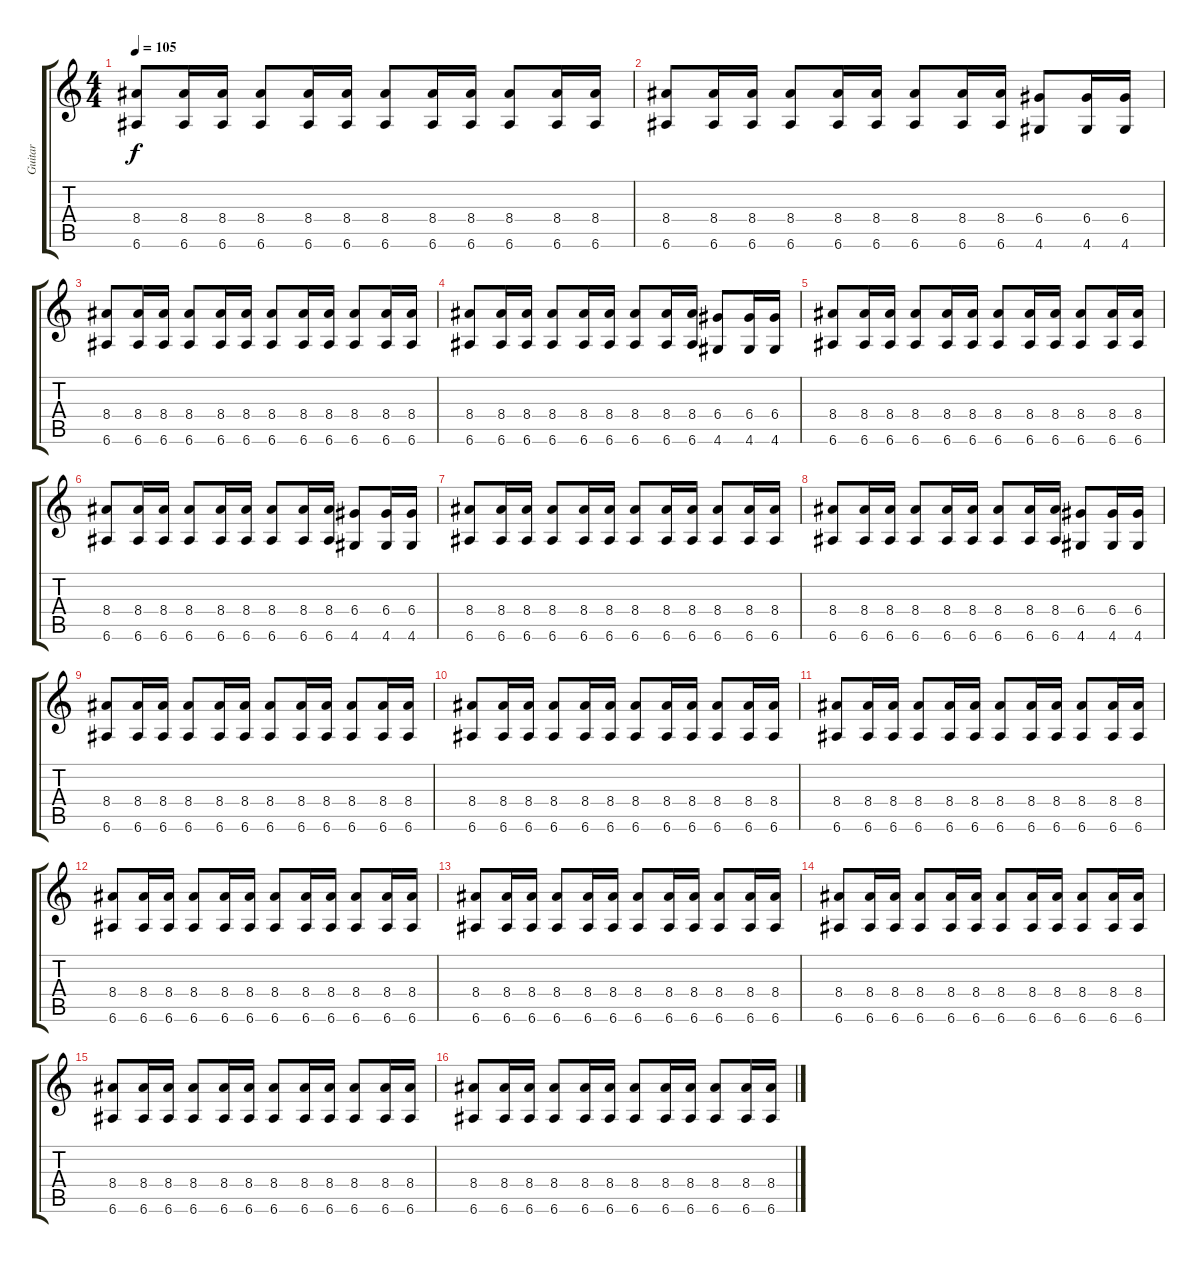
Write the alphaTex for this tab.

\track ("Guitar" "Guitar") {instrument overdrivenguitar}
\staff {score tabs}
\tuning (E4 B3 G3 D3 A2 E2) {hide}
\ts (4 4)
\tempo 105
\clef g2
\ks c
(8.4 6.6).8{dy f volume 11} (8.4 6.6).16 (8.4 6.6).16 (8.4 6.6).8 (8.4 6.6).16 (8.4 6.6).16 (8.4 6.6).8 (8.4 6.6).16 (8.4 6.6).16 (8.4 6.6).8 (8.4 6.6).16 (8.4 6.6).16 |
(8.4 6.6).8 (8.4 6.6).16 (8.4 6.6).16 (8.4 6.6).8 (8.4 6.6).16 (8.4 6.6).16 (8.4 6.6).8 (8.4 6.6).16 (8.4 6.6).16 (6.4 4.6).8 (6.4 4.6).16 (6.4 4.6).16 |
(8.4 6.6).8{volume 11} (8.4 6.6).16 (8.4 6.6).16 (8.4 6.6).8 (8.4 6.6).16 (8.4 6.6).16 (8.4 6.6).8 (8.4 6.6).16 (8.4 6.6).16 (8.4 6.6).8 (8.4 6.6).16 (8.4 6.6).16 |
(8.4 6.6).8 (8.4 6.6).16 (8.4 6.6).16 (8.4 6.6).8 (8.4 6.6).16 (8.4 6.6).16 (8.4 6.6).8 (8.4 6.6).16 (8.4 6.6).16 (6.4 4.6).8 (6.4 4.6).16 (6.4 4.6).16 |
(8.4 6.6).8{volume 11} (8.4 6.6).16 (8.4 6.6).16 (8.4 6.6).8 (8.4 6.6).16 (8.4 6.6).16 (8.4 6.6).8 (8.4 6.6).16 (8.4 6.6).16 (8.4 6.6).8 (8.4 6.6).16 (8.4 6.6).16 |
(8.4 6.6).8 (8.4 6.6).16 (8.4 6.6).16 (8.4 6.6).8 (8.4 6.6).16 (8.4 6.6).16 (8.4 6.6).8 (8.4 6.6).16 (8.4 6.6).16 (6.4 4.6).8 (6.4 4.6).16 (6.4 4.6).16 |
(8.4 6.6).8{volume 11} (8.4 6.6).16 (8.4 6.6).16 (8.4 6.6).8 (8.4 6.6).16 (8.4 6.6).16 (8.4 6.6).8 (8.4 6.6).16 (8.4 6.6).16 (8.4 6.6).8 (8.4 6.6).16 (8.4 6.6).16 |
(8.4 6.6).8 (8.4 6.6).16 (8.4 6.6).16 (8.4 6.6).8 (8.4 6.6).16 (8.4 6.6).16 (8.4 6.6).8 (8.4 6.6).16 (8.4 6.6).16 (6.4 4.6).8 (6.4 4.6).16 (6.4 4.6).16 |
(8.4 6.6).8 (8.4 6.6).16 (8.4 6.6).16 (8.4 6.6).8 (8.4 6.6).16 (8.4 6.6).16 (8.4 6.6).8 (8.4 6.6).16 (8.4 6.6).16 (8.4 6.6).8 (8.4 6.6).16 (8.4 6.6).16 |
(8.4 6.6).8 (8.4 6.6).16 (8.4 6.6).16 (8.4 6.6).8 (8.4 6.6).16 (8.4 6.6).16 (8.4 6.6).8 (8.4 6.6).16 (8.4 6.6).16 (8.4 6.6).8 (8.4 6.6).16 (8.4 6.6).16 |
(8.4 6.6).8 (8.4 6.6).16 (8.4 6.6).16 (8.4 6.6).8 (8.4 6.6).16 (8.4 6.6).16 (8.4 6.6).8 (8.4 6.6).16 (8.4 6.6).16 (8.4 6.6).8 (8.4 6.6).16 (8.4 6.6).16 |
(8.4 6.6).8 (8.4 6.6).16 (8.4 6.6).16 (8.4 6.6).8 (8.4 6.6).16 (8.4 6.6).16 (8.4 6.6).8 (8.4 6.6).16 (8.4 6.6).16 (8.4 6.6).8 (8.4 6.6).16 (8.4 6.6).16 |
(8.4 6.6).8 (8.4 6.6).16 (8.4 6.6).16 (8.4 6.6).8 (8.4 6.6).16 (8.4 6.6).16 (8.4 6.6).8 (8.4 6.6).16 (8.4 6.6).16 (8.4 6.6).8 (8.4 6.6).16 (8.4 6.6).16 |
(8.4 6.6).8 (8.4 6.6).16 (8.4 6.6).16 (8.4 6.6).8 (8.4 6.6).16 (8.4 6.6).16 (8.4 6.6).8 (8.4 6.6).16 (8.4 6.6).16 (8.4 6.6).8 (8.4 6.6).16 (8.4 6.6).16 |
(8.4 6.6).8 (8.4 6.6).16 (8.4 6.6).16 (8.4 6.6).8 (8.4 6.6).16 (8.4 6.6).16 (8.4 6.6).8 (8.4 6.6).16 (8.4 6.6).16 (8.4 6.6).8 (8.4 6.6).16 (8.4 6.6).16 |
(8.4 6.6).8 (8.4 6.6).16 (8.4 6.6).16 (8.4 6.6).8 (8.4 6.6).16 (8.4 6.6).16 (8.4 6.6).8 (8.4 6.6).16 (8.4 6.6).16 (8.4 6.6).8 (8.4 6.6).16 (8.4 6.6).16
